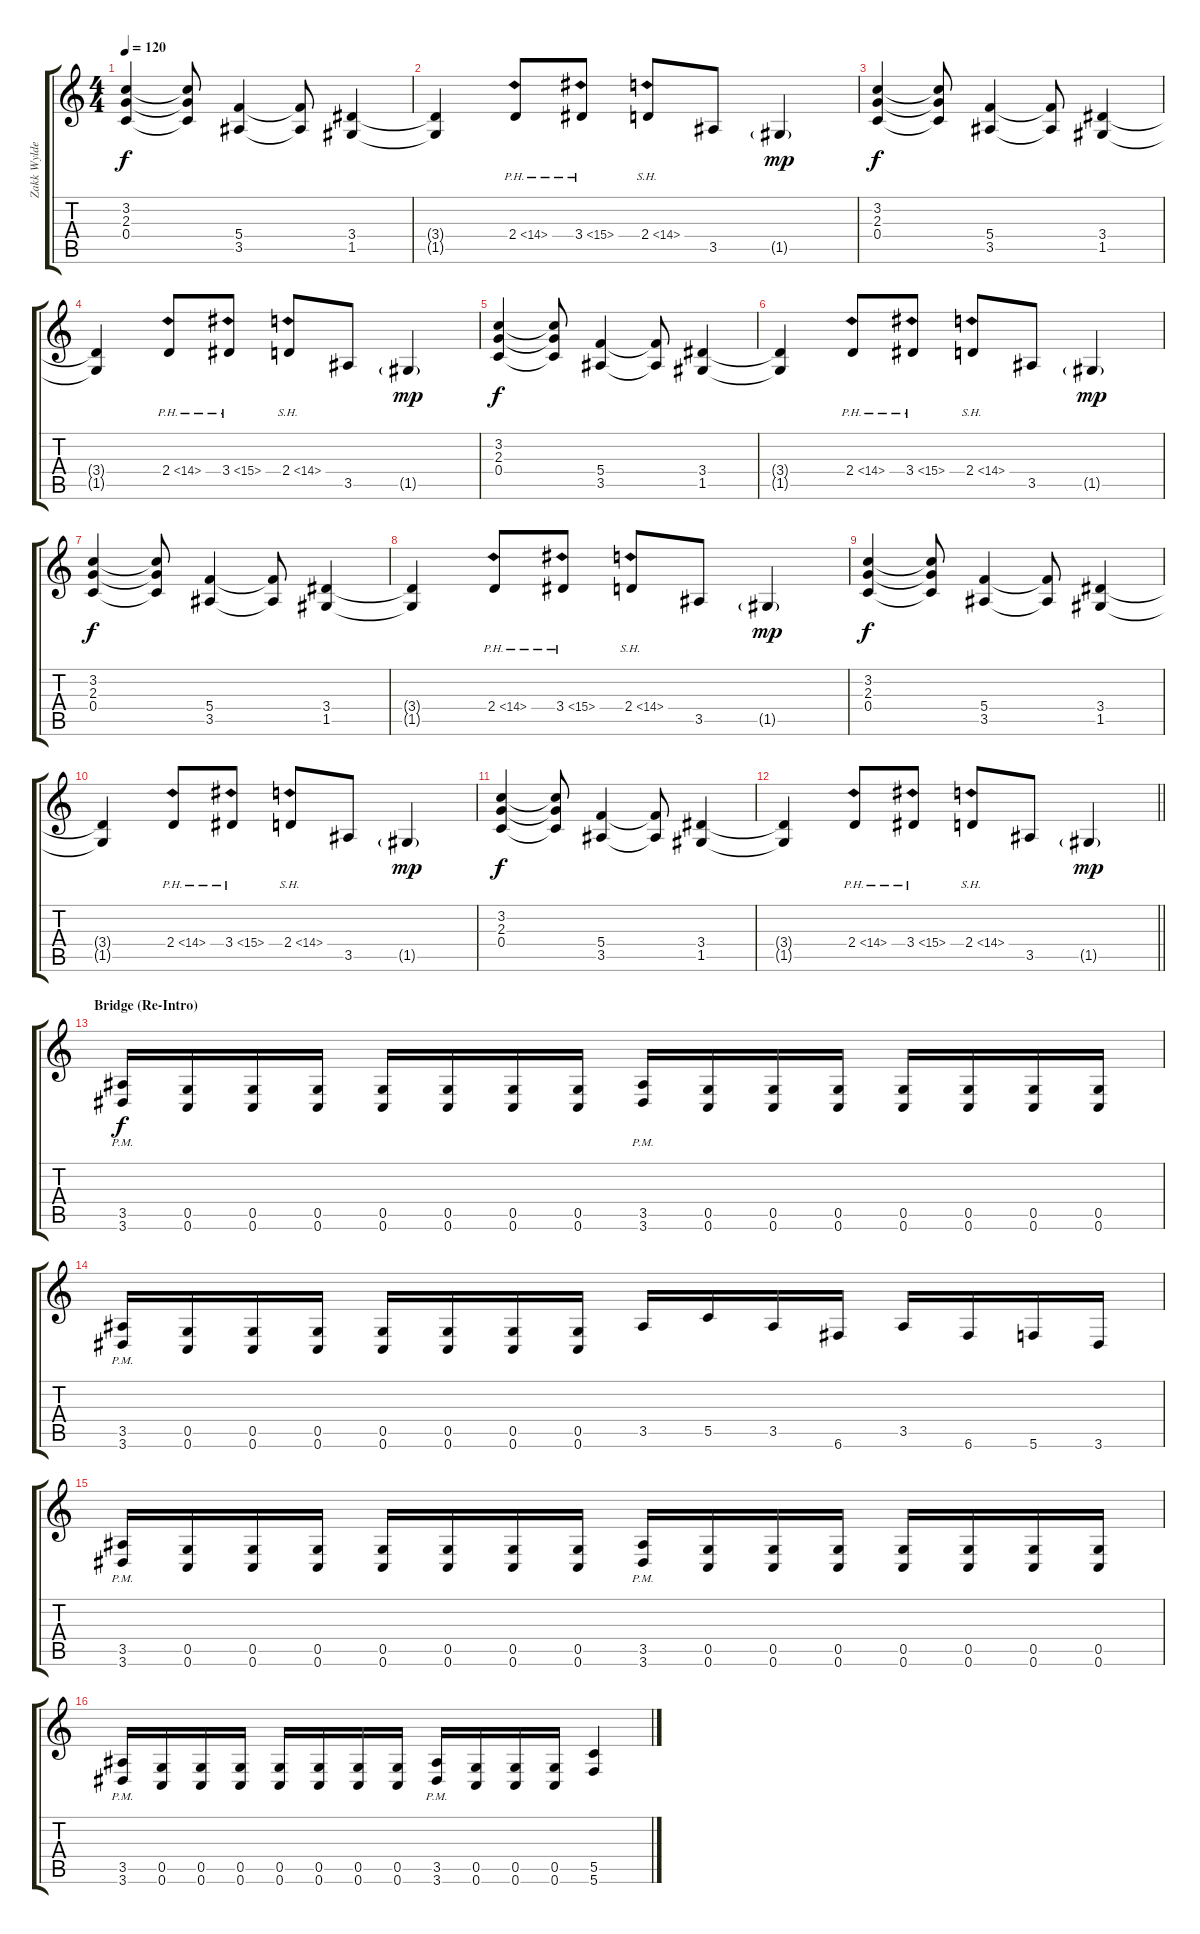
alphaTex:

\track ("Zakk Wylde" "Zakk Wylde") {instrument distortionguitar}
\staff {score tabs}
\tuning (D4 A3 F3 C3 G2 C2) {hide}
\ts (4 4)
\tempo 120
\clef g2
\ks c
(3.2 2.3 0.4).4{dy f} (3.2{t} 2.3{t} 0.4{t}).8 (5.4 3.5).4 (5.4{t} 3.5{t}).8 (3.4 1.5).4 |
(3.4{t} 1.5{t}).4 2.4{ph 12}.8 3.4{ph 12}.8 2.4{sh 12}.8 3.5.8 1.5{g}.4{dy mp} |
(3.2 2.3 0.4).4{dy f} (3.2{t} 2.3{t} 0.4{t}).8 (5.4 3.5).4 (5.4{t} 3.5{t}).8 (3.4 1.5).4 |
(3.4{t} 1.5{t}).4 2.4{ph 12}.8 3.4{ph 12}.8 2.4{sh 12}.8 3.5.8 1.5{g}.4{dy mp} |
(3.2 2.3 0.4).4{dy f} (3.2{t} 2.3{t} 0.4{t}).8 (5.4 3.5).4 (5.4{t} 3.5{t}).8 (3.4 1.5).4 |
(3.4{t} 1.5{t}).4 2.4{ph 12}.8 3.4{ph 12}.8 2.4{sh 12}.8 3.5.8 1.5{g}.4{dy mp} |
(3.2 2.3 0.4).4{dy f} (3.2{t} 2.3{t} 0.4{t}).8 (5.4 3.5).4 (5.4{t} 3.5{t}).8 (3.4 1.5).4 |
(3.4{t} 1.5{t}).4 2.4{ph 12}.8 3.4{ph 12}.8 2.4{sh 12}.8 3.5.8 1.5{g}.4{dy mp} |
(3.2 2.3 0.4).4{dy f} (3.2{t} 2.3{t} 0.4{t}).8 (5.4 3.5).4 (5.4{t} 3.5{t}).8 (3.4 1.5).4 |
(3.4{t} 1.5{t}).4 2.4{ph 12}.8 3.4{ph 12}.8 2.4{sh 12}.8 3.5.8 1.5{g}.4{dy mp} |
(3.2 2.3 0.4).4{dy f} (3.2{t} 2.3{t} 0.4{t}).8 (5.4 3.5).4 (5.4{t} 3.5{t}).8 (3.4 1.5).4 |
\barLineRight lightlight
(3.4{t} 1.5{t}).4 2.4{ph 12}.8 3.4{ph 12}.8 2.4{sh 12}.8 3.5.8 1.5{g}.4{dy mp} |
\section ("" "Bridge (Re-Intro)")
(3.5{pm} 3.6{pm}).16{dy f} (0.5 0.6).16 (0.5 0.6).16 (0.5 0.6).16 (0.5 0.6).16 (0.5 0.6).16 (0.5 0.6).16 (0.5 0.6).16 (3.5{pm} 3.6{pm}).16 (0.5 0.6).16 (0.5 0.6).16 (0.5 0.6).16 (0.5 0.6).16 (0.5 0.6).16 (0.5 0.6).16 (0.5 0.6).16 |
(3.5{pm} 3.6{pm}).16 (0.5 0.6).16 (0.5 0.6).16 (0.5 0.6).16 (0.5 0.6).16 (0.5 0.6).16 (0.5 0.6).16 (0.5 0.6).16 3.5.16 5.5.16 3.5.16 6.6.16 3.5.16 6.6.16 5.6.16 3.6.16 |
(3.5{pm} 3.6{pm}).16 (0.5 0.6).16 (0.5 0.6).16 (0.5 0.6).16 (0.5 0.6).16 (0.5 0.6).16 (0.5 0.6).16 (0.5 0.6).16 (3.5{pm} 3.6{pm}).16 (0.5 0.6).16 (0.5 0.6).16 (0.5 0.6).16 (0.5 0.6).16 (0.5 0.6).16 (0.5 0.6).16 (0.5 0.6).16 |
(3.5{pm} 3.6{pm}).16 (0.5 0.6).16 (0.5 0.6).16 (0.5 0.6).16 (0.5 0.6).16 (0.5 0.6).16 (0.5 0.6).16 (0.5 0.6).16 (3.5{pm} 3.6{pm}).16 (0.5 0.6).16 (0.5 0.6).16 (0.5 0.6).16 (5.5 5.6).4
